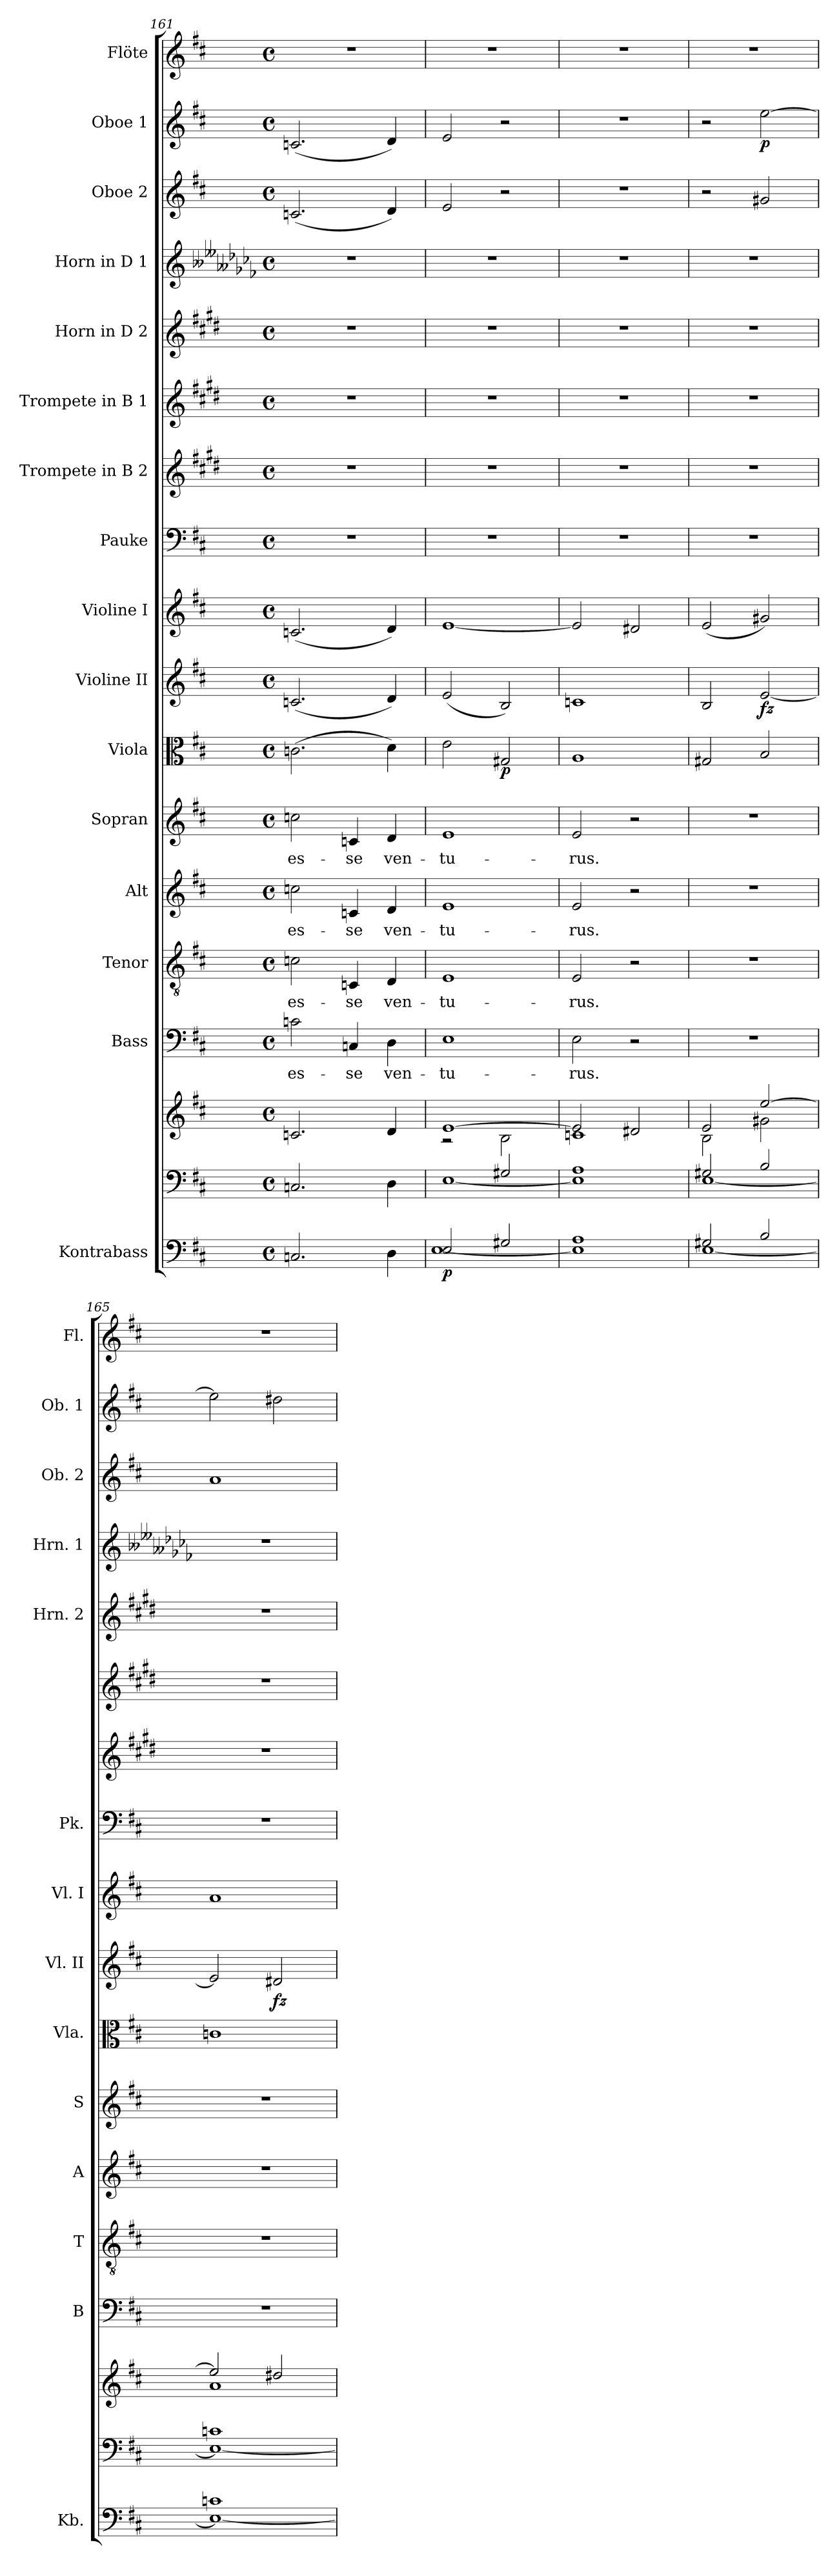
**kern	**dynam	**kern	**kern	**kern	**text	**kern	**text	**kern	**text	**kern	**text	**kern	**dynam	**kern	**dynam	**kern	**kern	**kern	**kern	**kern	**kern	**kern	**kern	**dynam	**kern
*part17	*part17	*part16	*part16	*part15	*part15	*part14	*part14	*part13	*part13	*part12	*part12	*part11	*part11	*part10	*part10	*part9	*part8	*part7	*part6	*part5	*part4	*part3	*part2	*part2	*part1
*staff18	*staff18	*staff17	*staff16	*staff15	*staff15	*staff14	*staff14	*staff13	*staff13	*staff12	*staff12	*staff11	*staff11	*staff10	*staff10	*staff9	*staff8	*staff7	*staff6	*staff5	*staff4	*staff3	*staff2	*staff2	*staff1
*I"Kontrabass	*	*	*	*I"Bass	*	*I"Tenor	*	*I"Alt	*	*I"Sopran	*	*I"Viola	*	*I"Violine II	*	*I"Violine I	*I"Pauke	*I"Trompete in B 2	*I"Trompete in B 1	*I"Horn in D 2	*I"Horn in D 1	*I"Oboe 2	*I"Oboe 1	*	*I"Flöte
*I'Kb.	*	*	*	*I'B	*	*I'T	*	*I'A	*	*I'S	*	*I'Vla.	*	*I'Vl. II	*	*I'Vl. I	*I'Pk.	*	*	*I'Hrn. 2	*I'Hrn. 1	*I'Ob. 2	*I'Ob. 1	*	*I'Fl.
*clefF4	*	*clefF4	*clefG2	*clefF4	*	*clefGv2	*	*clefG2	*	*clefG2	*	*clefC3	*	*clefG2	*	*clefG2	*clefF4	*clefG2	*clefG2	*clefG2	*clefG2	*clefG2	*clefG2	*	*clefG2
*ITrd7c12	*	*	*	*	*	*	*	*	*	*	*	*	*	*	*	*	*	*ITrd1c2	*ITrd1c2	*ITrd4c7	*ITrd-8c-12	*	*	*	*
*k[f#c#]	*	*k[f#c#]	*k[f#c#]	*k[f#c#]	*	*k[f#c#]	*	*k[f#c#]	*	*k[f#c#]	*	*k[f#c#]	*	*k[f#c#]	*	*k[f#c#]	*k[f#c#]	*k[f#c#]	*k[f#c#]	*k[f#c#g#]	*k[b--e--a--d-g-c-f-]	*k[f#c#]	*k[f#c#]	*	*k[f#c#]
*D:	*	*D:	*D:	*D:	*	*D:	*	*D:	*	*D:	*	*D:	*	*D:	*	*D:	*D:	*D:	*D:	*A:	*E--:	*D:	*D:	*	*D:
*M4/4	*	*M4/4	*M4/4	*M4/4	*	*M4/4	*	*M4/4	*	*M4/4	*	*M4/4	*	*M4/4	*	*M4/4	*M4/4	*M4/4	*M4/4	*M4/4	*M4/4	*M4/4	*M4/4	*	*M4/4
*met(c)	*	*met(c)	*met(c)	*met(c)	*	*met(c)	*	*met(c)	*	*met(c)	*	*met(c)	*	*met(c)	*	*met(c)	*met(c)	*met(c)	*met(c)	*met(c)	*met(c)	*met(c)	*met(c)	*	*met(c)
=161	=161	=161	=161	=161	=161	=161	=161	=161	=161	=161	=161	=161	=161	=161	=161	=161	=161	=161	=161	=161	=161	=161	=161	=161	=161
!	!	!	!	!	!LO:LY:b	!	!LO:LY:b	!	!LO:LY:b	!	!LO:LY:b	!	!	!	!	!	!	!	!	!	!	!	!	!	!
2.CCn/	.	2.Cn/	2.cn/	2cn\	es-	2cn\	es-	2ccn\	es-	2ccn\	es-	(>2.cn\	.	(<2.cn/	.	(<2.cn/	1r	1r	1r	1r	1r	(<2.cn/	(<2.cn/	.	1r
!	!	!	!	!	!LO:LY:b	!	!LO:LY:b	!	!LO:LY:b	!	!LO:LY:b	!	!	!	!	!	!	!	!	!	!	!	!	!	!
.	.	.	.	4Cn/	-se	4Cn/	-se	4cn/	-se	4cn/	-se	.	.	.	.	.	.	.	.	.	.	.	.	.	.
!	!	!	!	!	!LO:LY:b	!	!LO:LY:b	!	!LO:LY:b	!	!LO:LY:b	!	!	!	!	!	!	!	!	!	!	!	!	!	!
4DD\	.	4D\	4d/	4D\	ven-	4D/	ven-	4d/	ven-	4d/	ven-	4d\)	.	4d/)	.	4d/)	.	.	.	.	.	4d/)	4d/)	.	.
=162	=162	=162	=162	=162	=162	=162	=162	=162	=162	=162	=162	=162	=162	=162	=162	=162	=162	=162	=162	=162	=162	=162	=162	=162	=162
*^	*	*^	*^	*	*	*	*	*	*	*	*	*	*	*	*	*	*	*	*	*	*	*	*	*	*
!	!	!LO:DY:b	!	!	!	!	!	!LO:LY:b	!	!LO:LY:b	!	!LO:LY:b	!	!LO:LY:b	!	!	!	!	!	!	!	!	!	!	!	!	!	!
2EE/	[<1EE	p	2ryy	[<1E	[>1e	2rA	1E	-tu-	1E	-tu-	1e	-tu-	1e	-tu-	2e\	.	(<2e/	.	[1e	1r	1r	1r	1r	1r	2e/	2e/	.	1r
!	!	!	!	!	!	!	!	!	!	!	!	!	!	!	!	!LO:DY:b	!	!	!	!	!	!	!	!	!	!	!	!
2GG#X/	.	.	2G#X/	.	.	2B\	.	.	.	.	.	.	.	.	2G#X/	p	2B/)	.	.	.	.	.	.	.	2r	2r	.	.
=163	=163	=163	=163	=163	=163	=163	=163	=163	=163	=163	=163	=163	=163	=163	=163	=163	=163	=163	=163	=163	=163	=163	=163	=163	=163	=163	=163	=163
!	!	!	!	!	!	!	!	!LO:LY:b	!	!LO:LY:b	!	!LO:LY:b	!	!LO:LY:b	!	!	!	!	!	!	!	!	!	!	!	!	!	!
1AA	1EE]	.	1A	1E]	2e/]	1cn	2E\	-rus.	2E/	-rus.	2e/	-rus.	2e/	-rus.	1A	.	1cn	.	2e/]	1r	1r	1r	1r	1r	1r	1r	.	1r
.	.	.	.	.	2d#X/	.	2r	.	2r	.	2r	.	2r	.	.	.	.	.	2d#X/	.	.	.	.	.	.	.	.	.
=164	=164	=164	=164	=164	=164	=164	=164	=164	=164	=164	=164	=164	=164	=164	=164	=164	=164	=164	=164	=164	=164	=164	=164	=164	=164	=164	=164	=164
2GG#X/	[<1EE	.	2G#X/	[<1E	2e/	2B\	1r	.	1r	.	1r	.	1r	.	2G#X/	.	2B/	.	(<2e/	1r	1r	1r	1r	1r	2r	2r	.	1r
!	!	!	!	!	!	!	!	!	!	!	!	!	!	!	!	!	!	!LO:DY:b	!	!	!	!	!	!	!	!	!LO:DY:b	!
2BB/	.	.	2B/	.	[>2ee/	2g#X\	.	.	.	.	.	.	.	.	2B/	.	[2e/	fz	2g#X/)	.	.	.	.	.	2g#X/	[2ee\	p	.
=165	=165	=165	=165	=165	=165	=165	=165	=165	=165	=165	=165	=165	=165	=165	=165	=165	=165	=165	=165	=165	=165	=165	=165	=165	=165	=165	=165	=165
1Cn	1EE_	.	1cn	1E_	2ee/]	1a	1r	.	1r	.	1r	.	1r	.	1cn	.	2e/]	.	1a	1r	1r	1r	1r	1r	1a	2ee\]	.	1r
!	!	!	!	!	!	!	!	!	!	!	!	!	!	!	!	!	!	!LO:DY:b	!	!	!	!	!	!	!	!	!	!
.	.	.	.	.	2dd#X/	.	.	.	.	.	.	.	.	.	.	.	2d#X/	fz	.	.	.	.	.	.	.	2dd#X\	.	.
*v	*v	*	*	*	*	*	*	*	*	*	*	*	*	*	*	*	*	*	*	*	*	*	*	*	*	*	*	*
*	*	*v	*v	*	*	*	*	*	*	*	*	*	*	*	*	*	*	*	*	*	*	*	*	*	*	*	*
*	*	*	*v	*v	*	*	*	*	*	*	*	*	*	*	*	*	*	*	*	*	*	*	*	*	*	*
=	=	=	=	=	=	=	=	=	=	=	=	=	=	=	=	=	=	=	=	=	=	=	=	=	=
*-	*-	*-	*-	*-	*-	*-	*-	*-	*-	*-	*-	*-	*-	*-	*-	*-	*-	*-	*-	*-	*-	*-	*-	*-	*-
